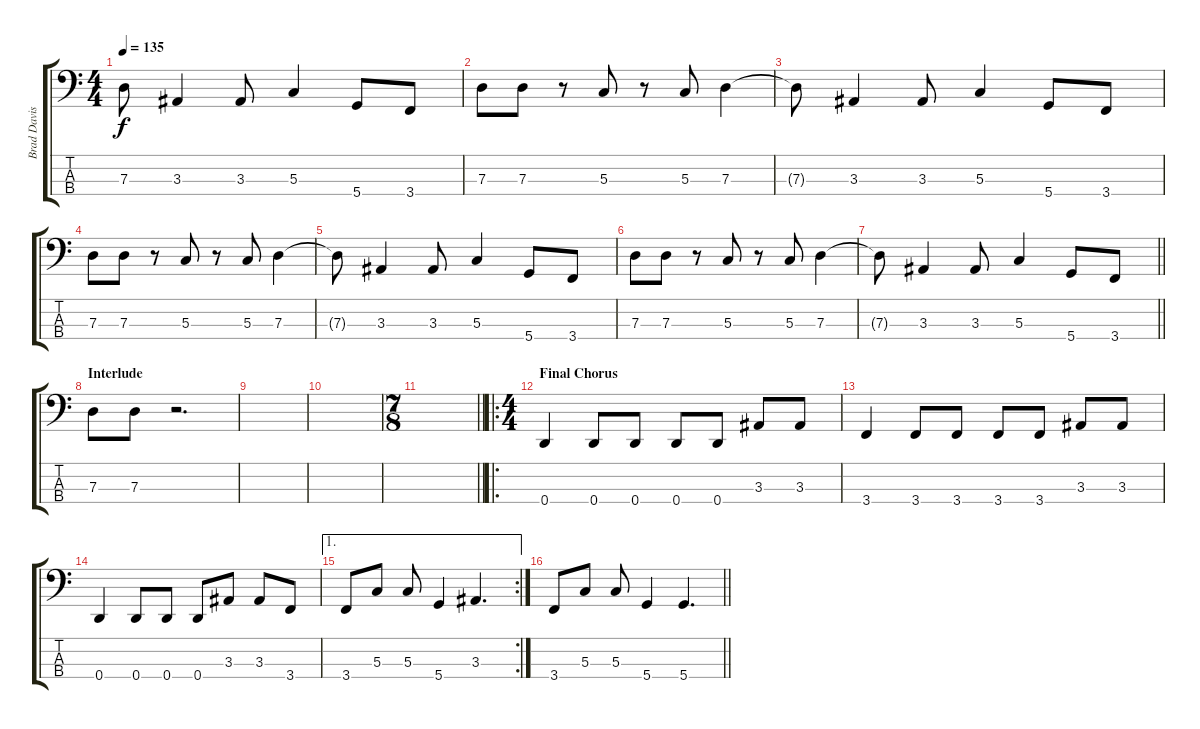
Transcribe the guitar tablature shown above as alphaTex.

\track ("Brad Davis" "Brad Davis") {instrument electricbasspick}
\staff {score tabs}
\tuning (F2 C2 G1 D1) {hide}
\ts (4 4)
\tempo 135
\clef f4
\ks c
7.3{t}.8{dy f} 3.3.4 3.3.8 5.3.4 5.4.8 3.4.8 |
7.3.8 7.3.8 r.8 5.3.8 r.8 5.3.8 7.3.4 |
7.3{t}.8 3.3.4 3.3.8 5.3.4 5.4.8 3.4.8 |
7.3.8 7.3.8 r.8 5.3.8 r.8 5.3.8 7.3.4 |
7.3{t}.8 3.3.4 3.3.8 5.3.4 5.4.8 3.4.8 |
7.3.8 7.3.8 r.8 5.3.8 r.8 5.3.8 7.3.4 |
\barLineRight lightlight
7.3{t}.8 3.3.4 3.3.8 5.3.4 5.4.8 3.4.8 |
\section ("" "Interlude")
7.3.8 7.3.8 r.2{d} |
|
|
\ts (7 8)
\barLineRight lightlight
|
\ro
\ts (4 4)
\section ("" "Final Chorus")
0.4.4 0.4.8 0.4.8 0.4.8 0.4.8 3.3.8 3.3.8 |
3.4.4 3.4.8 3.4.8 3.4.8 3.4.8 3.3.8 3.3.8 |
0.4.4 0.4.8 0.4.8 0.4.8 3.3.8 3.3.8 3.4.8 |
\ae 1
\rc 2
3.4.8 5.3.8 5.3.8 5.4.4 3.3.4{d} |
\barLineRight lightlight
3.4.8 5.3.8 5.3.8 5.4.4 5.4.4{d}
